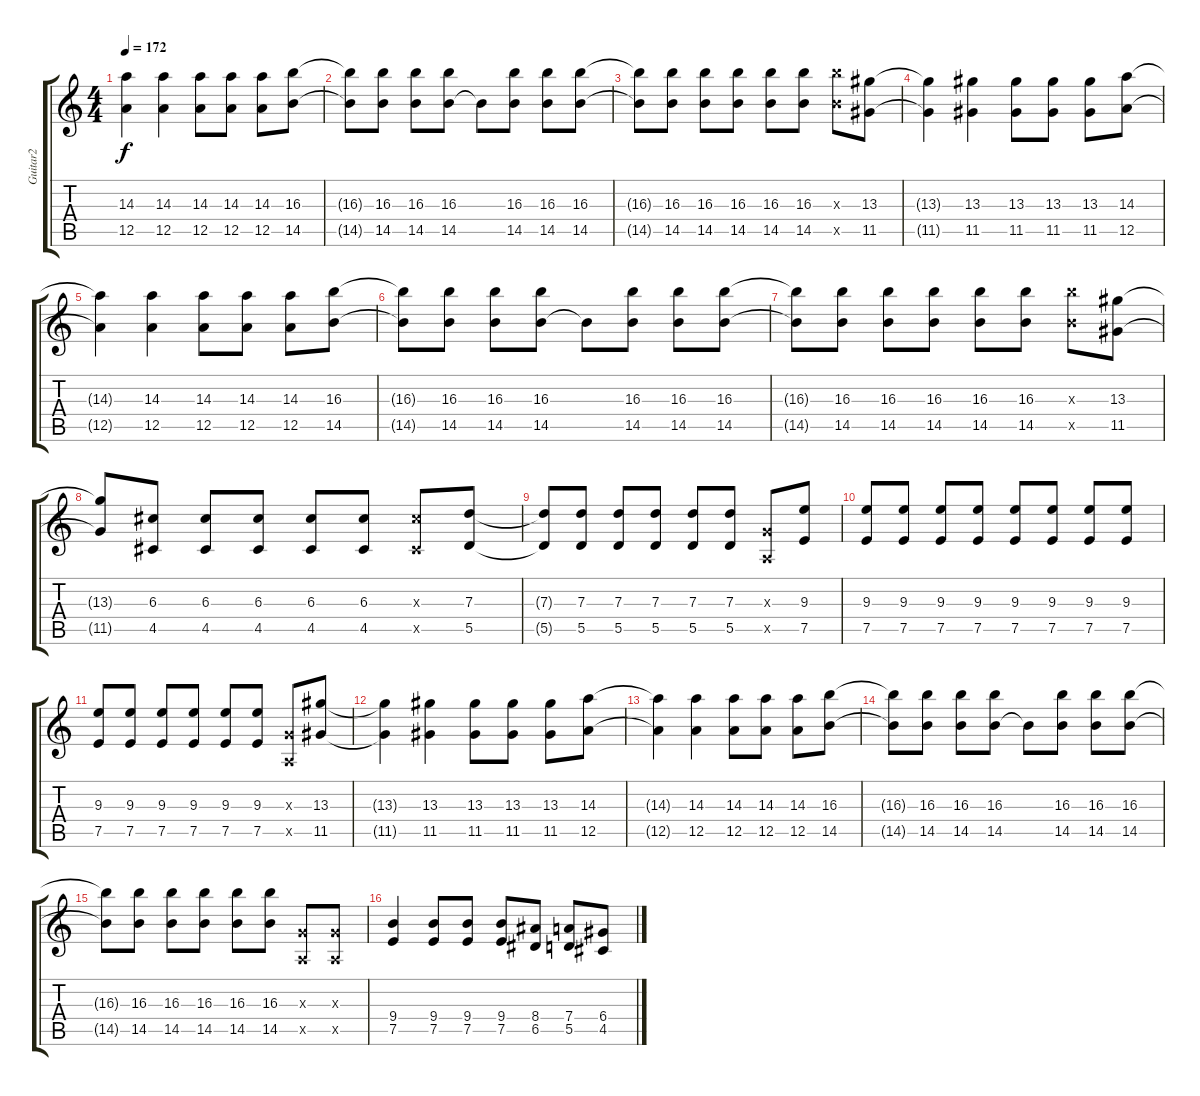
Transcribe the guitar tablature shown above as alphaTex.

\track ("Guitar2" "Guitar2") {instrument overdrivenguitar}
\staff {score tabs}
\tuning (E4 B3 G3 D3 A2 E2) {hide}
\ts (4 4)
\tempo 172
\clef g2
\ks c
(14.3{t} 12.5{t}).4{dy f} (14.3 12.5).4 (14.3 12.5).8 (14.3 12.5).8 (14.3 12.5).8 (16.3 14.5).8 |
(16.3{t} 14.5{t}).8 (16.3 14.5).8 (16.3 14.5).8 (16.3 14.5).8 14.5{t}.8 (16.3 14.5).8 (16.3 14.5).8 (16.3 14.5).8 |
(16.3{t} 14.5{t}).8 (16.3 14.5).8 (16.3 14.5).8 (16.3 14.5).8 (16.3 14.5).8 (16.3 14.5).8 (16.3{x} 14.5{x}).8 (13.3 11.5).8 |
(13.3{t} 11.5{t}).4 (13.3 11.5).4 (13.3 11.5).8 (13.3 11.5).8 (13.3 11.5).8 (14.3 12.5).8 |
(14.3{t} 12.5{t}).4 (14.3 12.5).4 (14.3 12.5).8 (14.3 12.5).8 (14.3 12.5).8 (16.3 14.5).8 |
(16.3{t} 14.5{t}).8 (16.3 14.5).8 (16.3 14.5).8 (16.3 14.5).8 14.5{t}.8 (16.3 14.5).8 (16.3 14.5).8 (16.3 14.5).8 |
(16.3{t} 14.5{t}).8 (16.3 14.5).8 (16.3 14.5).8 (16.3 14.5).8 (16.3 14.5).8 (16.3 14.5).8 (16.3{x} 14.5{x}).8 (13.3 11.5).8 |
(13.3{t} 11.5{t}).8 (6.3 4.5).8 (6.3 4.5).8 (6.3 4.5).8 (6.3 4.5).8 (6.3 4.5).8 (6.3{x} 4.5{x}).8 (7.3 5.5).8 |
(7.3{t} 5.5{t}).8 (7.3 5.5).8 (7.3 5.5).8 (7.3 5.5).8 (7.3 5.5).8 (7.3 5.5).8 (0.3{x} 0.5{x}).8 (9.3 7.5).8 |
(9.3 7.5).8 (9.3 7.5).8 (9.3 7.5).8 (9.3 7.5).8 (9.3 7.5).8 (9.3 7.5).8 (9.3 7.5).8 (9.3 7.5).8 |
(9.3 7.5).8 (9.3 7.5).8 (9.3 7.5).8 (9.3 7.5).8 (9.3 7.5).8 (9.3 7.5).8 (0.3{x} 0.5{x}).8 (13.3 11.5).8 |
(13.3{t} 11.5{t}).4 (13.3 11.5).4 (13.3 11.5).8 (13.3 11.5).8 (13.3 11.5).8 (14.3 12.5).8 |
(14.3{t} 12.5{t}).4 (14.3 12.5).4 (14.3 12.5).8 (14.3 12.5).8 (14.3 12.5).8 (16.3 14.5).8 |
(16.3{t} 14.5{t}).8 (16.3 14.5).8 (16.3 14.5).8 (16.3 14.5).8 14.5{t}.8 (16.3 14.5).8 (16.3 14.5).8 (16.3 14.5).8 |
(16.3{t} 14.5{t}).8 (16.3 14.5).8 (16.3 14.5).8 (16.3 14.5).8 (16.3 14.5).8 (16.3 14.5).8 (0.3{x} 0.5{x}).8 (0.3{x} 0.5{x}).8 |
(9.4 7.5).4 (9.4 7.5).8 (9.4 7.5).8 (9.4 7.5).8 (8.4 6.5).8 (7.4 5.5).8 (6.4 4.5).8
